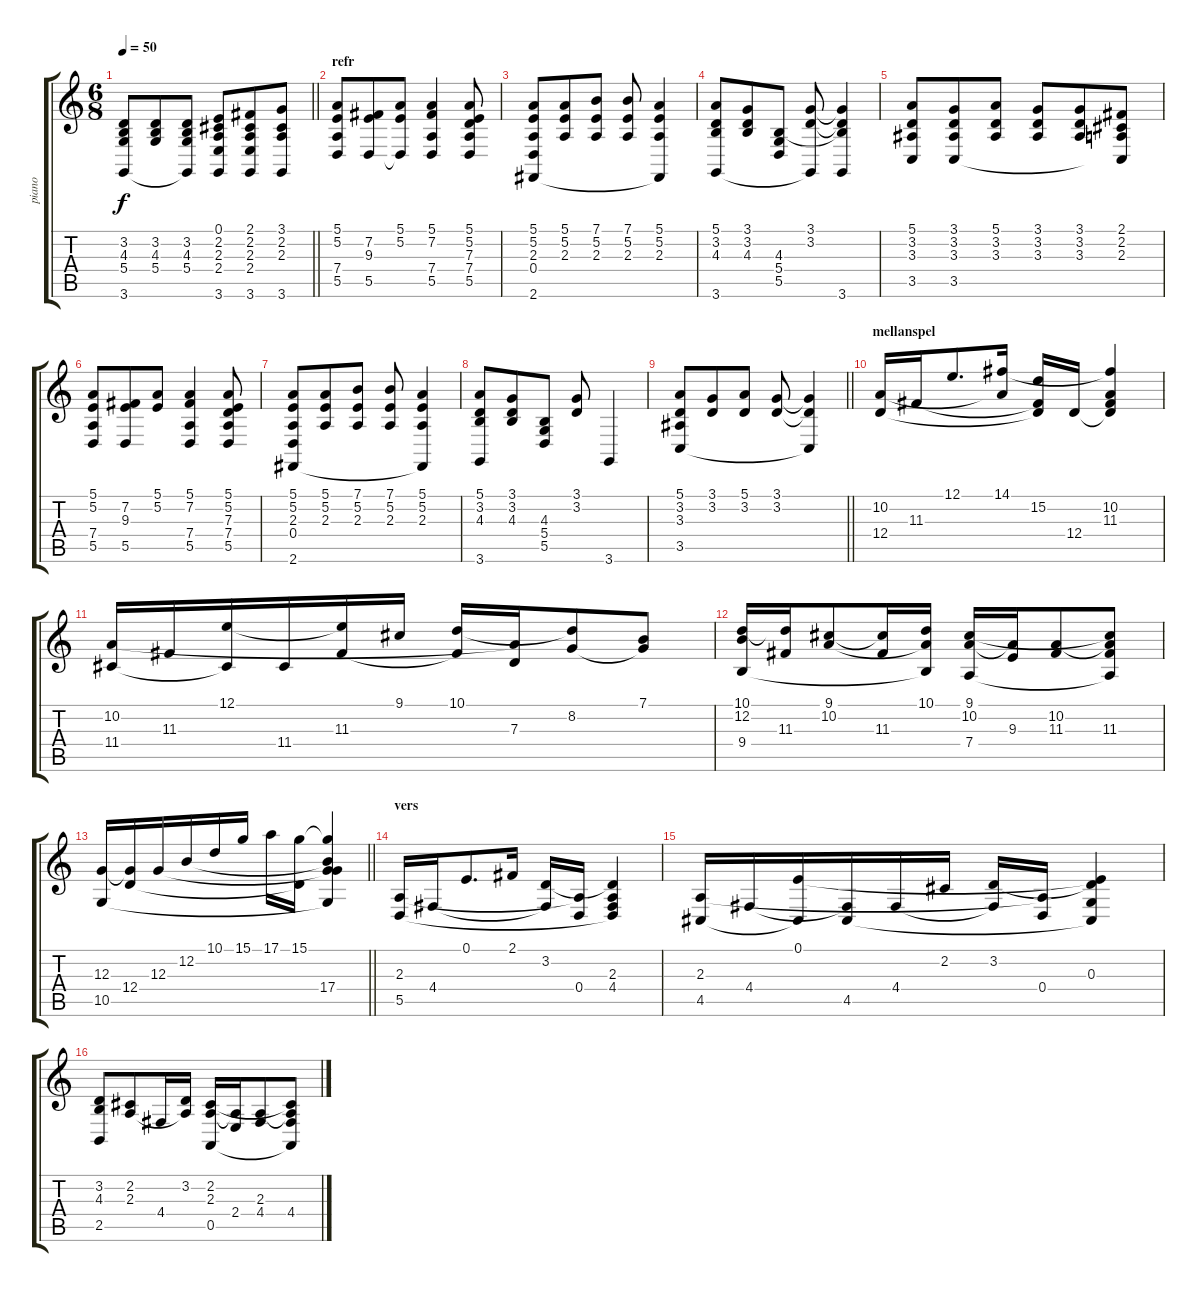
\track ("piano" "piano") {instrument acousticgrandpiano}
\staff {score tabs}
\tuning (E4 B3 G3 D3 A2 E2) {hide}
\ts (6 8)
\tempo 50
\clef g2
\barLineRight lightlight
\ks c
(3.2 4.3 5.4 3.6).8{dy f} (3.2 4.3 5.4).8 (3.2 4.3 5.4 3.6{t}).8 (0.1 2.2 2.3 2.4 3.6).8 (2.1 2.2 2.3 2.4 3.6).8 (3.1 2.2 2.3 3.6).8 |
\section ("" "refr")
(5.1 5.2 7.4 5.5).8 (7.2 9.3 5.5).8 (5.1 5.2 5.5{t}).8 (5.1 7.2 7.4 5.5).4 (5.1 5.2 7.3 7.4 5.5).8 |
(5.1 5.2 2.3 0.4 2.6).8 (5.1 5.2 2.3).8 (7.1 5.2 2.3).8 (7.1 5.2 2.3).8 (5.1 5.2 2.3 2.6{t}).4 |
(5.1 3.2 4.3 3.6).8 (3.1 3.2 4.3).8 (4.3 5.4 5.5).8 (3.1 3.2 3.6{t}).8 (3.1{t} 3.2{t} 4.3{t} 3.6).4 |
(5.1 3.2 3.3 3.5).8 (3.1 3.2 3.3 3.5).8 (5.1 3.2 3.3).8 (3.1 3.2 3.3).8 (3.1 3.2 3.3).8 (2.1 2.2 2.3 3.5{t}).8 |
(5.1 5.2 7.4 5.5).8 (7.2 9.3 5.5).8 (5.1 5.2).8 (5.1 7.2 7.4 5.5).4 (5.1 5.2 7.3 7.4 5.5).8 |
(5.1 5.2 2.3 0.4 2.6).8 (5.1 5.2 2.3).8 (7.1 5.2 2.3).8 (7.1 5.2 2.3).8 (5.1 5.2 2.3 2.6{t}).4 |
(5.1 3.2 4.3 3.6).8 (3.1 3.2 4.3).8 (4.3 5.4 5.5).8 (3.1 3.2).8 3.6.4 |
\barLineRight lightlight
(5.1 3.2 3.3 3.5).8 (3.1 3.2).8 (5.1 3.2).8 (3.1 3.2).8 (3.1{t} 3.2{t} 3.5{t}).4 |
\section ("" "mellanspel")
(10.2 12.4).16 11.3.16 12.1.8{d} (14.1 10.2{t}).16 (15.2 11.3{t} 12.4{t}).16 12.4.16 (14.1{t} 10.2 11.3 12.4{t}).4 |
(10.2 11.4).16 11.3.16 (12.1 11.4{t}).16 11.4.16 (12.1{t} 11.3).16 9.1.16 (10.1 11.3{t}).16 (10.2{t} 7.3).16 (10.1{t} 8.2).8 (7.1 8.2{t}).8 |
(10.1 12.2 9.4).16 (10.1{t} 11.3).16 (9.1 10.2).8 (9.1{t} 11.3).16 (10.1 10.2{t} 9.4{t}).16 (9.1 10.2 7.4).16 (10.2{t} 9.3).16 (10.2 11.3).8 (9.1{t} 10.2{t} 11.3 7.4{t}).8 |
\barLineRight lightlight
(12.3 10.5).16 (12.3{t} 12.4).16 12.3.16 12.2.16 10.1.16 15.1.16 17.1.16 (15.1 12.4{t}).16 (15.1{t} 12.2{t} 12.3{t} 17.4 10.5{t}).4 |
\section ("" "vers")
(2.3 5.5).16 4.4.16 0.1.8{d} 2.1.16 (3.2 4.4{t}).16 (2.3{t} 0.4).16 (3.2{t} 2.3 4.4 5.5{t}).4 |
(2.3 4.5).16 4.4.16 (0.1 4.5{t}).16 (4.4{t} 4.5).16 4.4.16 2.2.16 (3.2 4.4{t}).16 (2.3{t} 0.4).16 (0.1{t} 3.2{t} 0.3 4.5{t}).4 |
(3.2 4.3 2.5).8 (2.2 2.3).8 4.4.16 (3.2 2.3{t}).16 (2.2 2.3 0.5).16 (2.3{t} 2.4).16 (2.3 4.4).8 (2.2{t} 2.3{t} 4.4 0.5{t}).8
